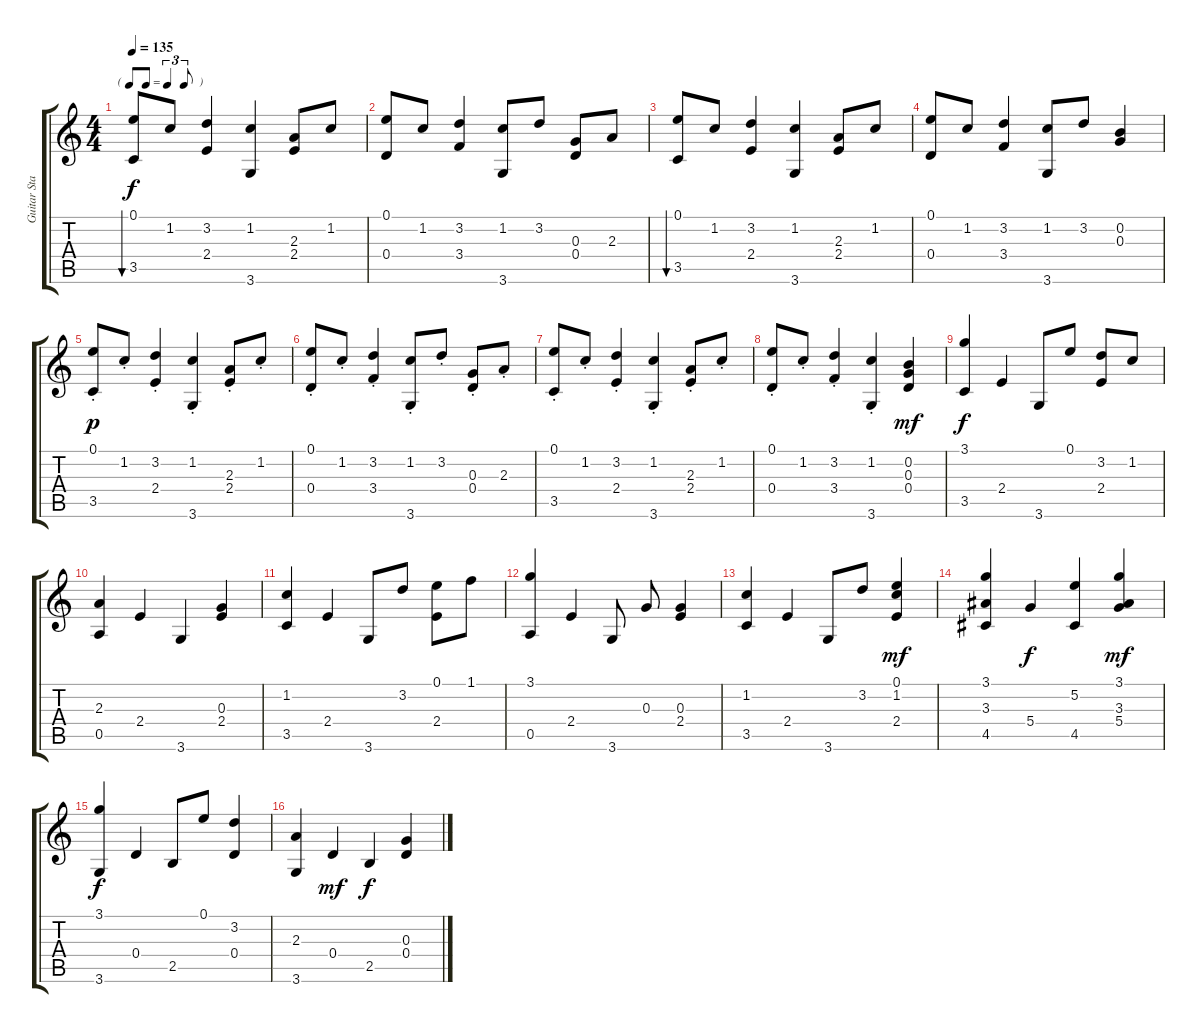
\track ("Guitar Standard" "Guitar Sta") {instrument acousticguitarnylon}
\staff {score tabs}
\tuning (E4 B3 G3 D3 A2 E2) {hide}
\ts (4 4)
\tf triplet8th
\tempo 135
\clef g2
\ks c
(0.1 3.5).8{bu 60 dy f instrument acousticguitarnylon} 1.2.8 (3.2 2.4).4 (1.2 3.6).4 (2.3 2.4).8 1.2.8 |
(0.1 0.4).8 1.2.8 (3.2 3.4).4 (1.2 3.6).8 3.2.8 (0.3 0.4).8 2.3.8 |
(0.1 3.5).8{bu 60} 1.2.8 (3.2 2.4).4 (1.2 3.6).4 (2.3 2.4).8 1.2.8 |
(0.1 0.4).8 1.2.8 (3.2 3.4).4 (1.2 3.6).8 3.2.8{beam split} (0.2 0.3).4{beam Up} |
(0.1{st} 3.5{st}).8{dy p} 1.2{st}.8 (3.2{st} 2.4{st}).4 (1.2{st} 3.6{st}).4 (2.3{st} 2.4{st}).8 1.2{st}.8 |
(0.1{st} 0.4{st}).8 1.2{st}.8 (3.2{st} 3.4{st}).4 (1.2{st} 3.6{st}).8 3.2{st}.8 (0.3{st} 0.4{st}).8 2.3{st}.8 |
(0.1{st} 3.5{st}).8 1.2{st}.8 (3.2{st} 2.4{st}).4 (1.2{st} 3.6{st}).4 (2.3{st} 2.4{st}).8 1.2{st}.8 |
(0.1{st} 0.4{st}).8 1.2{st}.8 (3.2{st} 3.4{st}).4 (1.2{st} 3.6{st}).4{beam split} (0.2 0.3 0.4).4{dy mf beam Up} |
(3.1 3.5).4{dy f} 2.4.4 3.6.8 0.1.8 (3.2 2.4).8 1.2.8 |
(2.3 0.5).4{beam Up beam split} 2.4.4 3.6.4{beam split} (0.3 2.4).4{beam Up} |
(1.2 3.5).4 2.4.4 3.6.8 3.2.8 (0.1 2.4).8 1.1.8 |
(3.1 0.5).4 2.4.4 3.6.8{beam split} 0.3.8{beam Up} (0.3 2.4).4{beam Up} |
(1.2 3.5).4 2.4.4 3.6.8 3.2.8 (0.1 1.2 2.4).4{dy mf} |
(3.1 3.3 4.5).4{beam Up beam split} 5.4.4{dy f} (5.2 4.5).4{beam split} (3.1 3.3 5.4).4{dy mf beam Up} |
(3.1 3.6).4{dy f} 0.4.4 2.5.8 0.1.8 (3.2 0.4).4 |
(2.3 3.6).4{beam Up beam split} 0.4.4{dy mf} 2.5.4{dy f beam split} (0.3 0.4).4{beam Up}
